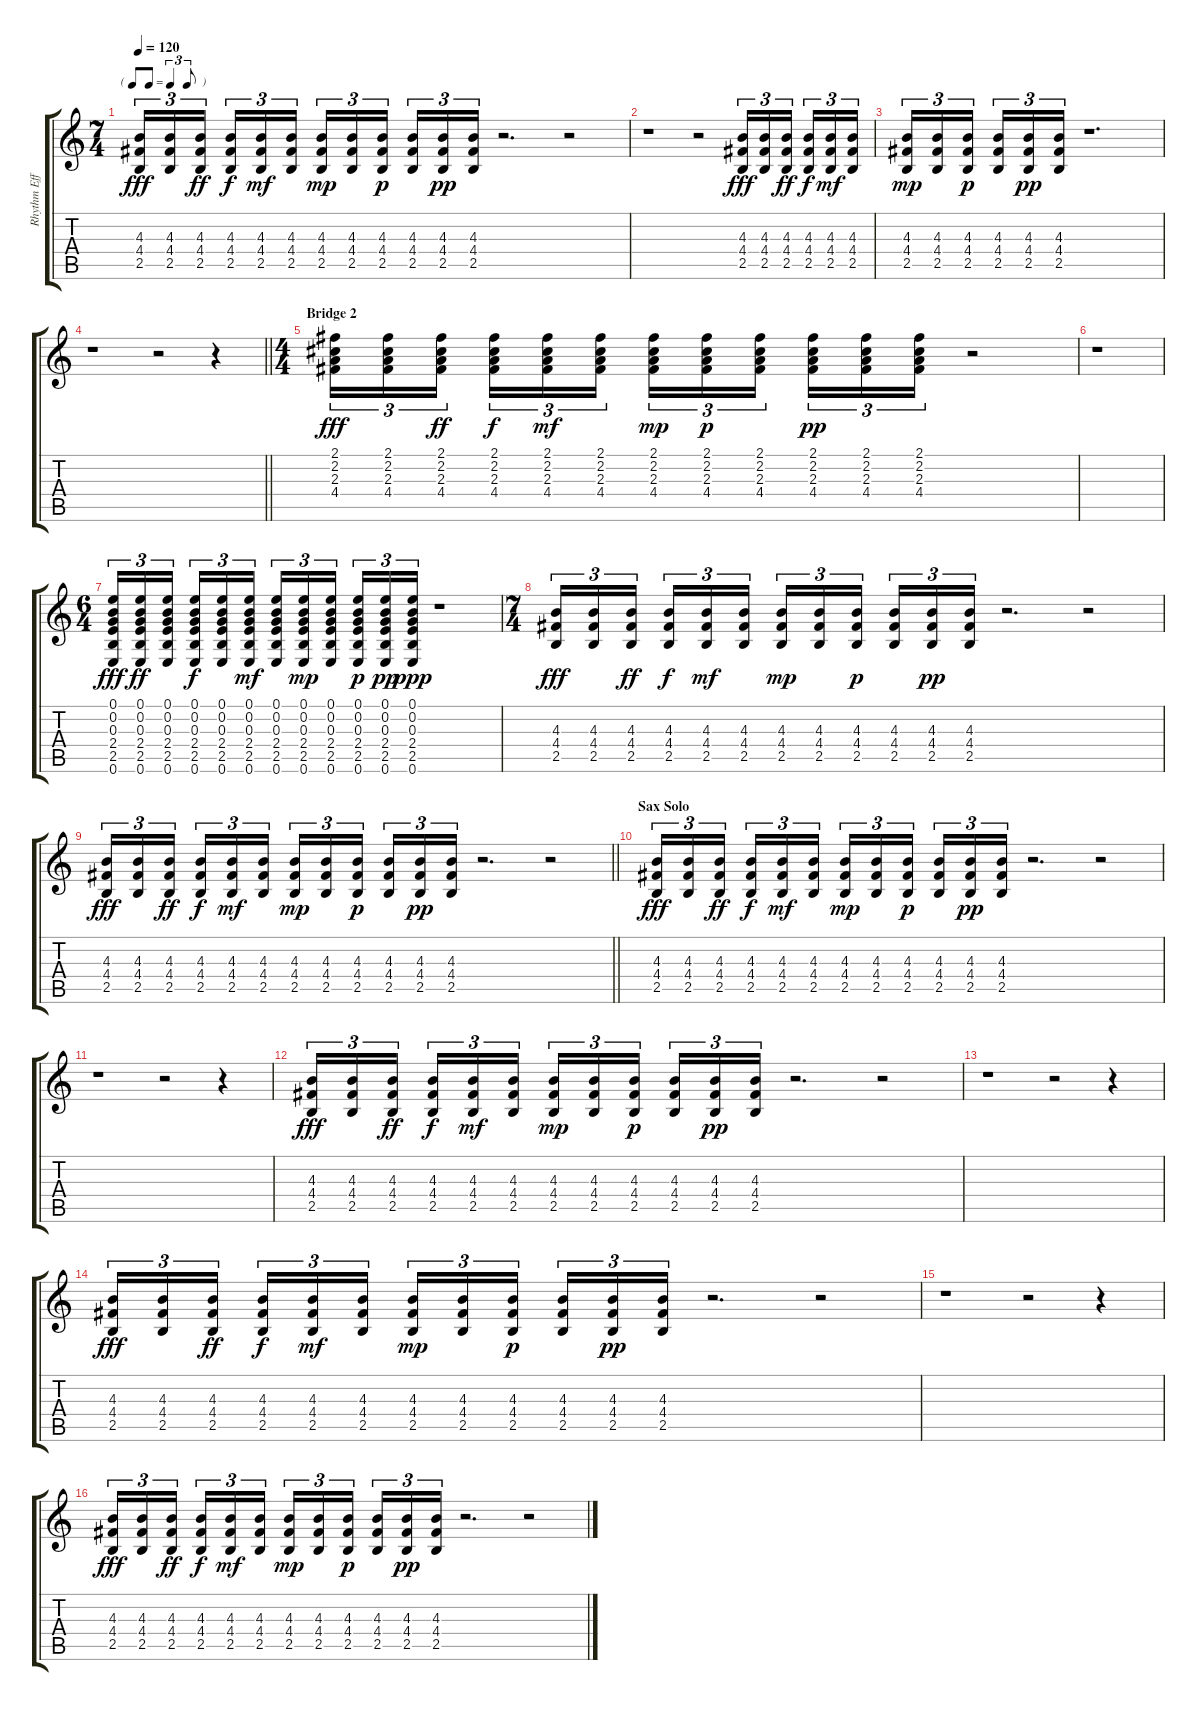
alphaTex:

\track ("Rhythm Effects (Gilmour)" "Rhythm Eff") {instrument electricguitarclean}
\staff {score tabs}
\tuning (E4 B3 G3 D3 A2 E2) {hide}
\ts (7 4)
\tf triplet8th
\tempo 120
\clef g2
\ks c
(4.3 4.4 2.5).16{tu (3 2) dy fff} (4.3 4.4 2.5).16{tu (3 2)} (4.3 4.4 2.5).16{tu (3 2) dy ff beam splitsecondary} (4.3 4.4 2.5).16{tu (3 2) dy f} (4.3 4.4 2.5).16{tu (3 2) dy mf} (4.3 4.4 2.5).16{tu (3 2)} (4.3 4.4 2.5).16{tu (3 2) dy mp} (4.3 4.4 2.5).16{tu (3 2)} (4.3 4.4 2.5).16{tu (3 2) dy p beam splitsecondary} (4.3 4.4 2.5).16{tu (3 2)} (4.3 4.4 2.5).16{tu (3 2) dy pp} (4.3 4.4 2.5).16{tu (3 2)} r.2{d} r.2 |
r.1 r.2 (4.3 4.4 2.5).16{tu (3 2) dy fff} (4.3 4.4 2.5).16{tu (3 2)} (4.3 4.4 2.5).16{tu (3 2) dy ff beam splitsecondary} (4.3 4.4 2.5).16{tu (3 2) dy f} (4.3 4.4 2.5).16{tu (3 2) dy mf} (4.3 4.4 2.5).16{tu (3 2)} |
(4.3 4.4 2.5).16{tu (3 2) dy mp} (4.3 4.4 2.5).16{tu (3 2)} (4.3 4.4 2.5).16{tu (3 2) dy p beam splitsecondary} (4.3 4.4 2.5).16{tu (3 2)} (4.3 4.4 2.5).16{tu (3 2) dy pp} (4.3 4.4 2.5).16{tu (3 2)} r.1{d} |
\barLineRight lightlight
r.1 r.2 r.4 |
\ts (4 4)
\section ("" "Bridge 2")
(2.1 2.2 2.3 4.4).16{tu (3 2) dy fff} (2.1 2.2 2.3 4.4).16{tu (3 2)} (2.1 2.2 2.3 4.4).16{tu (3 2) dy ff beam splitsecondary} (2.1 2.2 2.3 4.4).16{tu (3 2) dy f} (2.1 2.2 2.3 4.4).16{tu (3 2) dy mf} (2.1 2.2 2.3 4.4).16{tu (3 2)} (2.1 2.2 2.3 4.4).16{tu (3 2) dy mp} (2.1 2.2 2.3 4.4).16{tu (3 2) dy p} (2.1 2.2 2.3 4.4).16{tu (3 2) beam splitsecondary} (2.1 2.2 2.3 4.4).16{tu (3 2) dy pp} (2.1 2.2 2.3 4.4).16{tu (3 2)} (2.1 2.2 2.3 4.4).16{tu (3 2)} r.2 |
r.1 |
\ts (6 4)
(0.1 0.2 0.3 2.4 2.5 0.6).16{tu (3 2) dy fff} (0.1 0.2 0.3 2.4 2.5 0.6).16{tu (3 2) dy ff} (0.1 0.2 0.3 2.4 2.5 0.6).16{tu (3 2) beam splitsecondary} (0.1 0.2 0.3 2.4 2.5 0.6).16{tu (3 2) dy f} (0.1 0.2 0.3 2.4 2.5 0.6).16{tu (3 2)} (0.1 0.2 0.3 2.4 2.5 0.6).16{tu (3 2) dy mf beam splitsecondary} (0.1 0.2 0.3 2.4 2.5 0.6).16{tu (3 2)} (0.1 0.2 0.3 2.4 2.5 0.6).16{tu (3 2) dy mp} (0.1 0.2 0.3 2.4 2.5 0.6).16{tu (3 2) beam splitsecondary} (0.1 0.2 0.3 2.4 2.5 0.6).16{tu (3 2) dy p} (0.1 0.2 0.3 2.4 2.5 0.6).16{tu (3 2) dy pp} (0.1 0.2 0.3 2.4 2.5 0.6).16{tu (3 2) dy ppp} r.1 |
\ts (7 4)
(4.3 4.4 2.5).16{tu (3 2) dy fff} (4.3 4.4 2.5).16{tu (3 2)} (4.3 4.4 2.5).16{tu (3 2) dy ff beam splitsecondary} (4.3 4.4 2.5).16{tu (3 2) dy f} (4.3 4.4 2.5).16{tu (3 2) dy mf} (4.3 4.4 2.5).16{tu (3 2)} (4.3 4.4 2.5).16{tu (3 2) dy mp} (4.3 4.4 2.5).16{tu (3 2)} (4.3 4.4 2.5).16{tu (3 2) dy p beam splitsecondary} (4.3 4.4 2.5).16{tu (3 2)} (4.3 4.4 2.5).16{tu (3 2) dy pp} (4.3 4.4 2.5).16{tu (3 2)} r.2{d} r.2 |
\barLineRight lightlight
(4.3 4.4 2.5).16{tu (3 2) dy fff} (4.3 4.4 2.5).16{tu (3 2)} (4.3 4.4 2.5).16{tu (3 2) dy ff beam splitsecondary} (4.3 4.4 2.5).16{tu (3 2) dy f} (4.3 4.4 2.5).16{tu (3 2) dy mf} (4.3 4.4 2.5).16{tu (3 2)} (4.3 4.4 2.5).16{tu (3 2) dy mp} (4.3 4.4 2.5).16{tu (3 2)} (4.3 4.4 2.5).16{tu (3 2) dy p beam splitsecondary} (4.3 4.4 2.5).16{tu (3 2)} (4.3 4.4 2.5).16{tu (3 2) dy pp} (4.3 4.4 2.5).16{tu (3 2)} r.2{d} r.2 |
\section ("" "Sax Solo")
(4.3 4.4 2.5).16{tu (3 2) dy fff} (4.3 4.4 2.5).16{tu (3 2)} (4.3 4.4 2.5).16{tu (3 2) dy ff beam splitsecondary} (4.3 4.4 2.5).16{tu (3 2) dy f} (4.3 4.4 2.5).16{tu (3 2) dy mf} (4.3 4.4 2.5).16{tu (3 2)} (4.3 4.4 2.5).16{tu (3 2) dy mp} (4.3 4.4 2.5).16{tu (3 2)} (4.3 4.4 2.5).16{tu (3 2) dy p beam splitsecondary} (4.3 4.4 2.5).16{tu (3 2)} (4.3 4.4 2.5).16{tu (3 2) dy pp} (4.3 4.4 2.5).16{tu (3 2)} r.2{d} r.2 |
r.1 r.2 r.4 |
(4.3 4.4 2.5).16{tu (3 2) dy fff} (4.3 4.4 2.5).16{tu (3 2)} (4.3 4.4 2.5).16{tu (3 2) dy ff beam splitsecondary} (4.3 4.4 2.5).16{tu (3 2) dy f} (4.3 4.4 2.5).16{tu (3 2) dy mf} (4.3 4.4 2.5).16{tu (3 2)} (4.3 4.4 2.5).16{tu (3 2) dy mp} (4.3 4.4 2.5).16{tu (3 2)} (4.3 4.4 2.5).16{tu (3 2) dy p beam splitsecondary} (4.3 4.4 2.5).16{tu (3 2)} (4.3 4.4 2.5).16{tu (3 2) dy pp} (4.3 4.4 2.5).16{tu (3 2)} r.2{d} r.2 |
r.1 r.2 r.4 |
(4.3 4.4 2.5).16{tu (3 2) dy fff} (4.3 4.4 2.5).16{tu (3 2)} (4.3 4.4 2.5).16{tu (3 2) dy ff beam splitsecondary} (4.3 4.4 2.5).16{tu (3 2) dy f} (4.3 4.4 2.5).16{tu (3 2) dy mf} (4.3 4.4 2.5).16{tu (3 2)} (4.3 4.4 2.5).16{tu (3 2) dy mp} (4.3 4.4 2.5).16{tu (3 2)} (4.3 4.4 2.5).16{tu (3 2) dy p beam splitsecondary} (4.3 4.4 2.5).16{tu (3 2)} (4.3 4.4 2.5).16{tu (3 2) dy pp} (4.3 4.4 2.5).16{tu (3 2)} r.2{d} r.2 |
r.1 r.2 r.4 |
(4.3 4.4 2.5).16{tu (3 2) dy fff} (4.3 4.4 2.5).16{tu (3 2)} (4.3 4.4 2.5).16{tu (3 2) dy ff beam splitsecondary} (4.3 4.4 2.5).16{tu (3 2) dy f} (4.3 4.4 2.5).16{tu (3 2) dy mf} (4.3 4.4 2.5).16{tu (3 2)} (4.3 4.4 2.5).16{tu (3 2) dy mp} (4.3 4.4 2.5).16{tu (3 2)} (4.3 4.4 2.5).16{tu (3 2) dy p beam splitsecondary} (4.3 4.4 2.5).16{tu (3 2)} (4.3 4.4 2.5).16{tu (3 2) dy pp} (4.3 4.4 2.5).16{tu (3 2)} r.2{d} r.2
